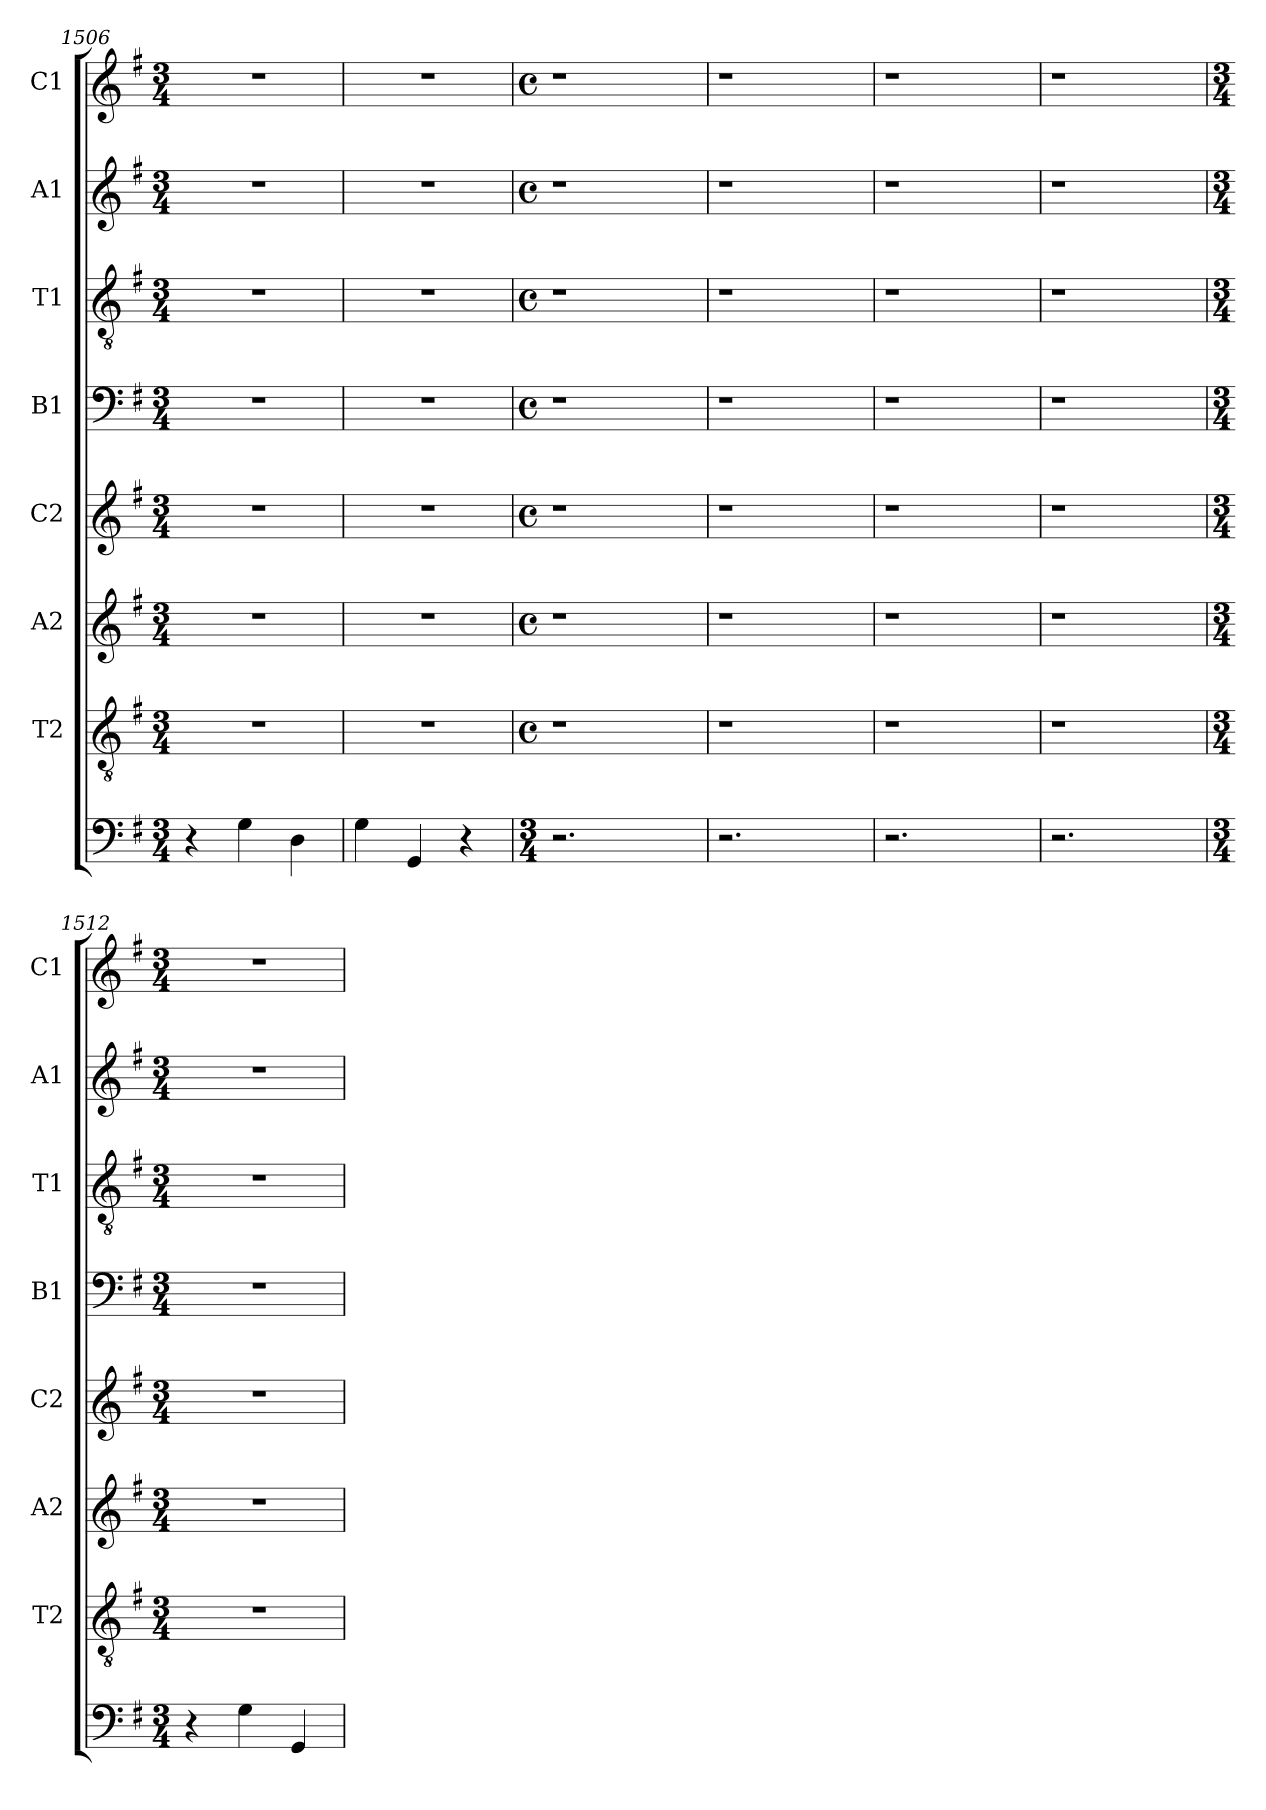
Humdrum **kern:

**kern	**kern	**kern	**kern	**kern	**kern	**kern	**kern
*part8	*part7	*part6	*part5	*part4	*part3	*part2	*part1
*staff8	*staff7	*staff6	*staff5	*staff4	*staff3	*staff2	*staff1
*	*I"T2	*I"A2	*I"C2	*I"B1	*I"T1	*I"A1	*I"C1
*	*I'T2	*I'A2	*I'C2	*I'B1	*I'T1	*I'A1	*I'C1
*clefF4	*clefGv2	*clefG2	*clefG2	*clefF4	*clefGv2	*clefG2	*clefG2
*k[f#]	*k[f#]	*k[f#]	*k[f#]	*k[f#]	*k[f#]	*k[f#]	*k[f#]
*G:	*G:	*G:	*G:	*G:	*G:	*G:	*G:
*M3/4	*M3/4	*M3/4	*M3/4	*M3/4	*M3/4	*M3/4	*M3/4
=1506	=1506	=1506	=1506	=1506	=1506	=1506	=1506
4r	2.r	2.r	2.r	2.r	2.r	2.r	2.r
4G\	.	.	.	.	.	.	.
4D\	.	.	.	.	.	.	.
!!LO:LB:g=z
=1507	=1507	=1507	=1507	=1507	=1507	=1507	=1507
4G\	2.r	2.r	2.r	2.r	2.r	2.r	2.r
4GG/	.	.	.	.	.	.	.
4r	.	.	.	.	.	.	.
=1508	=1508	=1508	=1508	=1508	=1508	=1508	=1508
*M3/4	*M4/4	*M4/4	*M4/4	*M4/4	*M4/4	*M4/4	*M4/4
*	*met(c)	*met(c)	*met(c)	*met(c)	*met(c)	*met(c)	*met(c)
2.r	1r	1r	1r	1r	1r	1r	1r
4ryy	.	.	.	.	.	.	.
=1509	=1509	=1509	=1509	=1509	=1509	=1509	=1509
2.r	1r	1r	1r	1r	1r	1r	1r
4ryy	.	.	.	.	.	.	.
=1510	=1510	=1510	=1510	=1510	=1510	=1510	=1510
2.r	1r	1r	1r	1r	1r	1r	1r
4ryy	.	.	.	.	.	.	.
=1511	=1511	=1511	=1511	=1511	=1511	=1511	=1511
2.r	1r	1r	1r	1r	1r	1r	1r
4ryy	.	.	.	.	.	.	.
=1512	=1512	=1512	=1512	=1512	=1512	=1512	=1512
*M3/4	*M3/4	*M3/4	*M3/4	*M3/4	*M3/4	*M3/4	*M3/4
4r	2.r	2.r	2.r	2.r	2.r	2.r	2.r
4G\	.	.	.	.	.	.	.
4GG/	.	.	.	.	.	.	.
=	=	=	=	=	=	=	=
*-	*-	*-	*-	*-	*-	*-	*-
